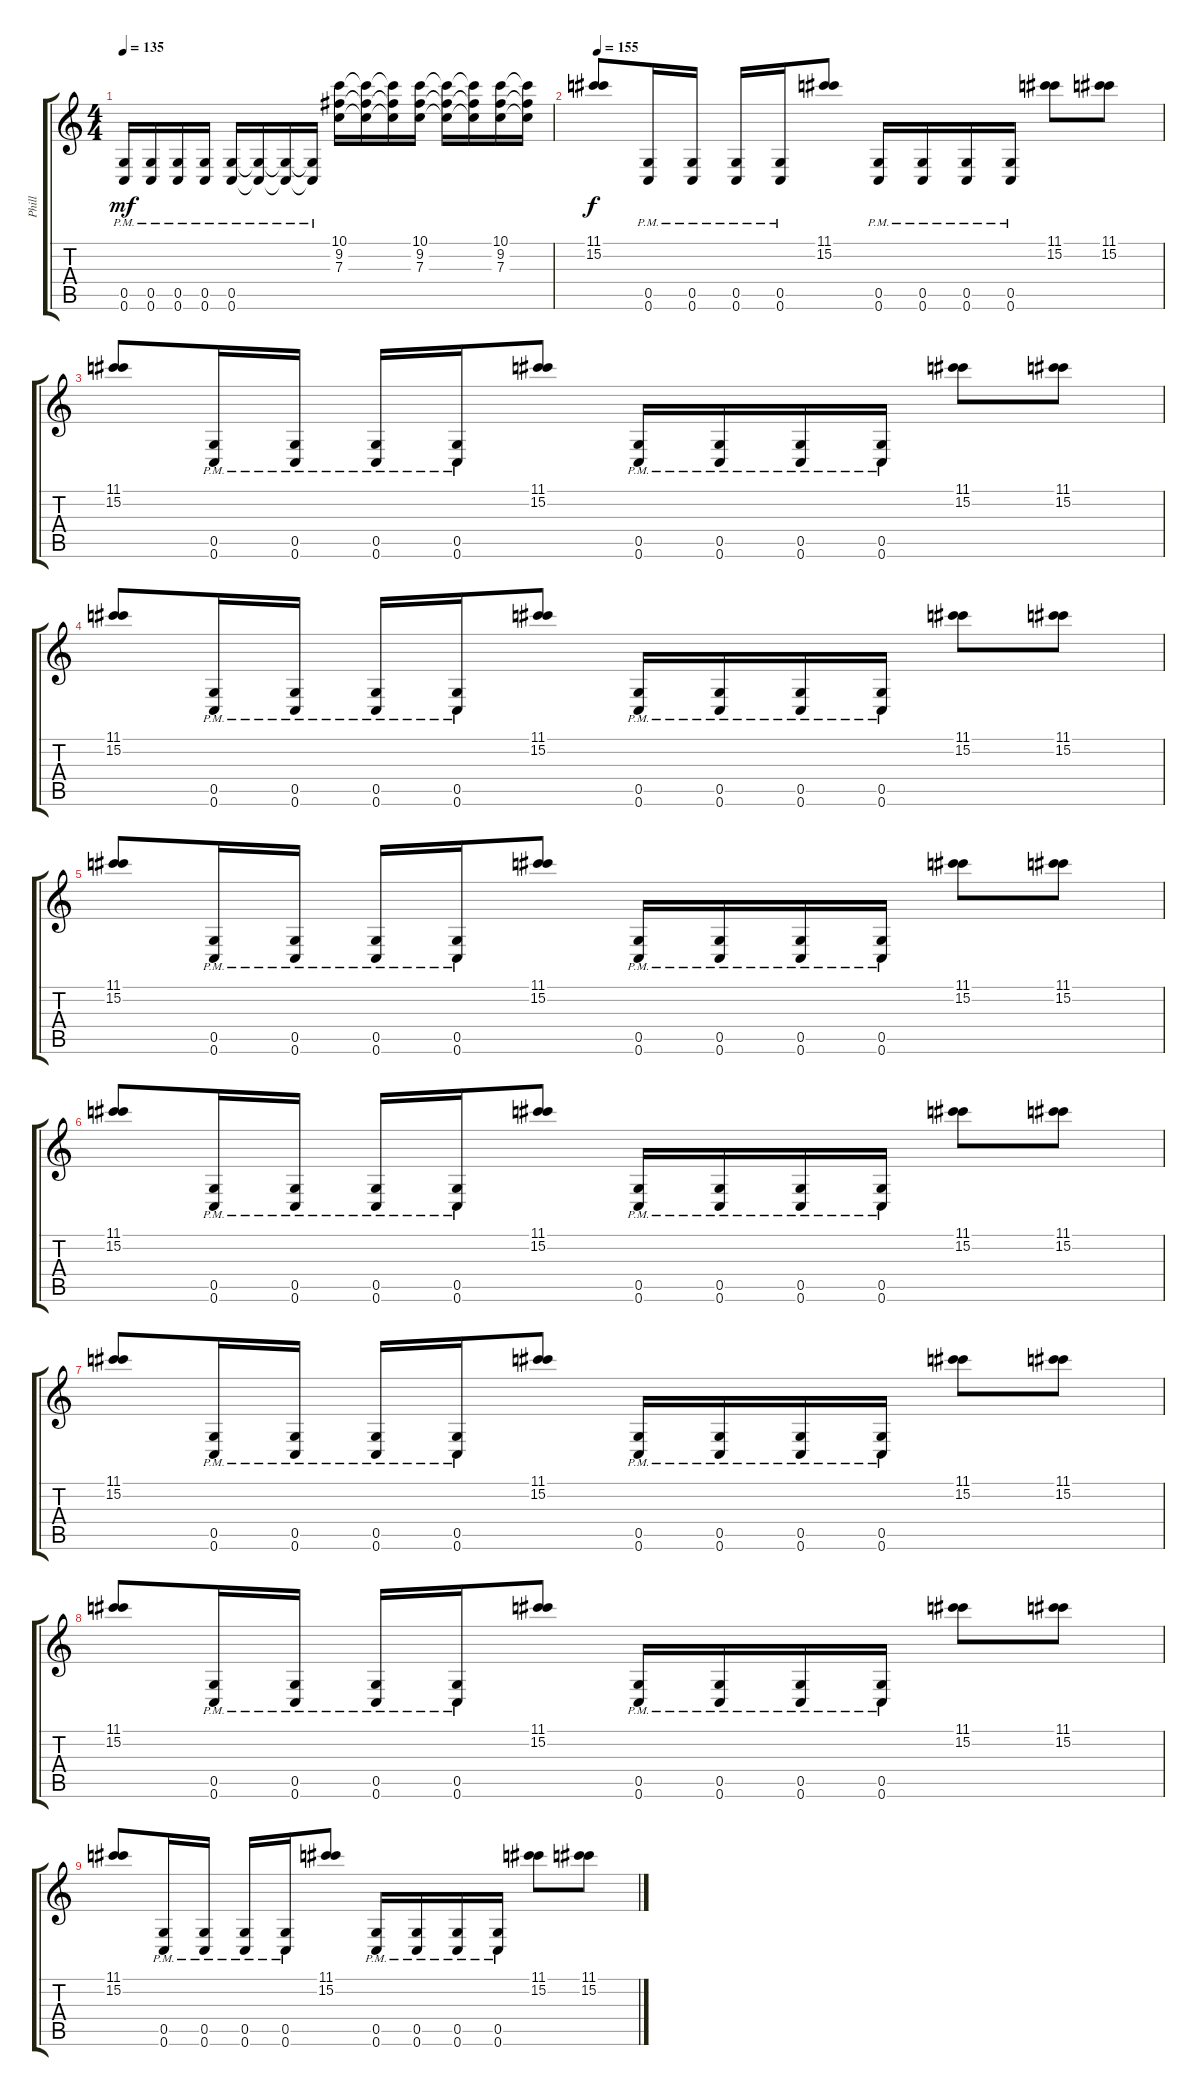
\track ("Phill" "Phill") {instrument distortionguitar}
\staff {score tabs}
\tuning (D4 A3 F3 C3 G2 C2) {hide}
\ts (4 4)
\tempo 135
\clef g2
\ks c
(0.5{pm} 0.6{pm}).16{dy mf} (0.5{pm} 0.6{pm}).16 (0.5{pm} 0.6{pm}).16 (0.5{pm} 0.6{pm}).16 (0.5{pm} 0.6).16 (0.5{pm t} 0.6{t}).16 (0.5{pm t} 0.6{t}).16 (0.5{pm t} 0.6{t}).16 (10.1 9.2 7.3).16 (10.1{t} 9.2{t} 7.3{t}).16 (10.1{t} 9.2{t} 7.3{t}).16 (10.1 9.2 7.3).16 (10.1{t} 9.2{t} 7.3{t}).16 (10.1{t} 9.2{t} 7.3{t}).16 (10.1 9.2 7.3).16 (10.1{t} 9.2{t} 7.3{t}).16 |
\tempo 155
(11.1 15.2).8{dy f} (0.5{pm} 0.6{pm}).16 (0.5{pm} 0.6{pm}).16 (0.5{pm} 0.6{pm}).16 (0.5{pm} 0.6{pm}).16 (11.1 15.2).8 (0.5{pm} 0.6{pm}).16 (0.5{pm} 0.6{pm}).16 (0.5{pm} 0.6{pm}).16 (0.5{pm} 0.6{pm}).16 (11.1 15.2).8 (11.1 15.2).8 |
(11.1 15.2).8 (0.5{pm} 0.6{pm}).16 (0.5{pm} 0.6{pm}).16 (0.5{pm} 0.6{pm}).16 (0.5{pm} 0.6{pm}).16 (11.1 15.2).8 (0.5{pm} 0.6{pm}).16 (0.5{pm} 0.6{pm}).16 (0.5{pm} 0.6{pm}).16 (0.5{pm} 0.6{pm}).16 (11.1 15.2).8 (11.1 15.2).8 |
(11.1 15.2).8 (0.5{pm} 0.6{pm}).16 (0.5{pm} 0.6{pm}).16 (0.5{pm} 0.6{pm}).16 (0.5{pm} 0.6{pm}).16 (11.1 15.2).8 (0.5{pm} 0.6{pm}).16 (0.5{pm} 0.6{pm}).16 (0.5{pm} 0.6{pm}).16 (0.5{pm} 0.6{pm}).16 (11.1 15.2).8 (11.1 15.2).8 |
(11.1 15.2).8 (0.5{pm} 0.6{pm}).16 (0.5{pm} 0.6{pm}).16 (0.5{pm} 0.6{pm}).16 (0.5{pm} 0.6{pm}).16 (11.1 15.2).8 (0.5{pm} 0.6{pm}).16 (0.5{pm} 0.6{pm}).16 (0.5{pm} 0.6{pm}).16 (0.5{pm} 0.6{pm}).16 (11.1 15.2).8 (11.1 15.2).8 |
(11.1 15.2).8 (0.5{pm} 0.6{pm}).16 (0.5{pm} 0.6{pm}).16 (0.5{pm} 0.6{pm}).16 (0.5{pm} 0.6{pm}).16 (11.1 15.2).8 (0.5{pm} 0.6{pm}).16 (0.5{pm} 0.6{pm}).16 (0.5{pm} 0.6{pm}).16 (0.5{pm} 0.6{pm}).16 (11.1 15.2).8 (11.1 15.2).8 |
(11.1 15.2).8 (0.5{pm} 0.6{pm}).16 (0.5{pm} 0.6{pm}).16 (0.5{pm} 0.6{pm}).16 (0.5{pm} 0.6{pm}).16 (11.1 15.2).8 (0.5{pm} 0.6{pm}).16 (0.5{pm} 0.6{pm}).16 (0.5{pm} 0.6{pm}).16 (0.5{pm} 0.6{pm}).16 (11.1 15.2).8 (11.1 15.2).8 |
(11.1 15.2).8 (0.5{pm} 0.6{pm}).16 (0.5{pm} 0.6{pm}).16 (0.5{pm} 0.6{pm}).16 (0.5{pm} 0.6{pm}).16 (11.1 15.2).8 (0.5{pm} 0.6{pm}).16 (0.5{pm} 0.6{pm}).16 (0.5{pm} 0.6{pm}).16 (0.5{pm} 0.6{pm}).16 (11.1 15.2).8 (11.1 15.2).8 |
(11.1 15.2).8 (0.5{pm} 0.6{pm}).16 (0.5{pm} 0.6{pm}).16 (0.5{pm} 0.6{pm}).16 (0.5{pm} 0.6{pm}).16 (11.1 15.2).8 (0.5{pm} 0.6{pm}).16 (0.5{pm} 0.6{pm}).16 (0.5{pm} 0.6{pm}).16 (0.5{pm} 0.6{pm}).16 (11.1 15.2).8 (11.1 15.2).8
